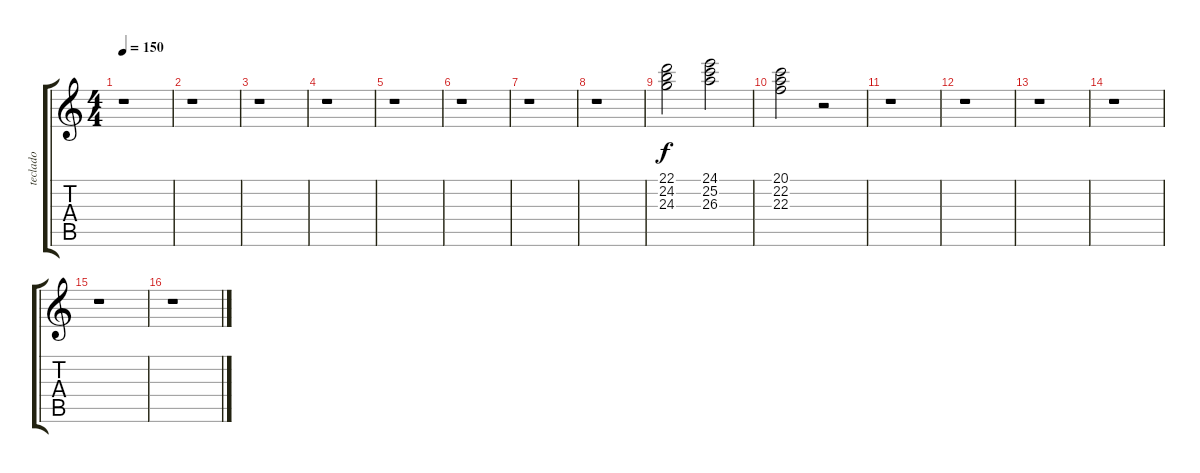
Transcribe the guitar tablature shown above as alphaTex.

\track ("teclado" "teclado") {instrument stringensemble1}
\staff {score tabs}
\tuning (E4 B3 G3 D3 A2 E2) {hide}
\ts (4 4)
\tempo 150
\clef g2
\ks c
r.1{dy f} |
r.1 |
r.1 |
r.1 |
r.1 |
r.1 |
r.1 |
r.1 |
(22.1 24.2 24.3).2 (24.1 25.2 26.3).2 |
(20.1 22.2 22.3).2 r.2 |
r.1 |
r.1 |
r.1 |
r.1 |
r.1 |
r.1
